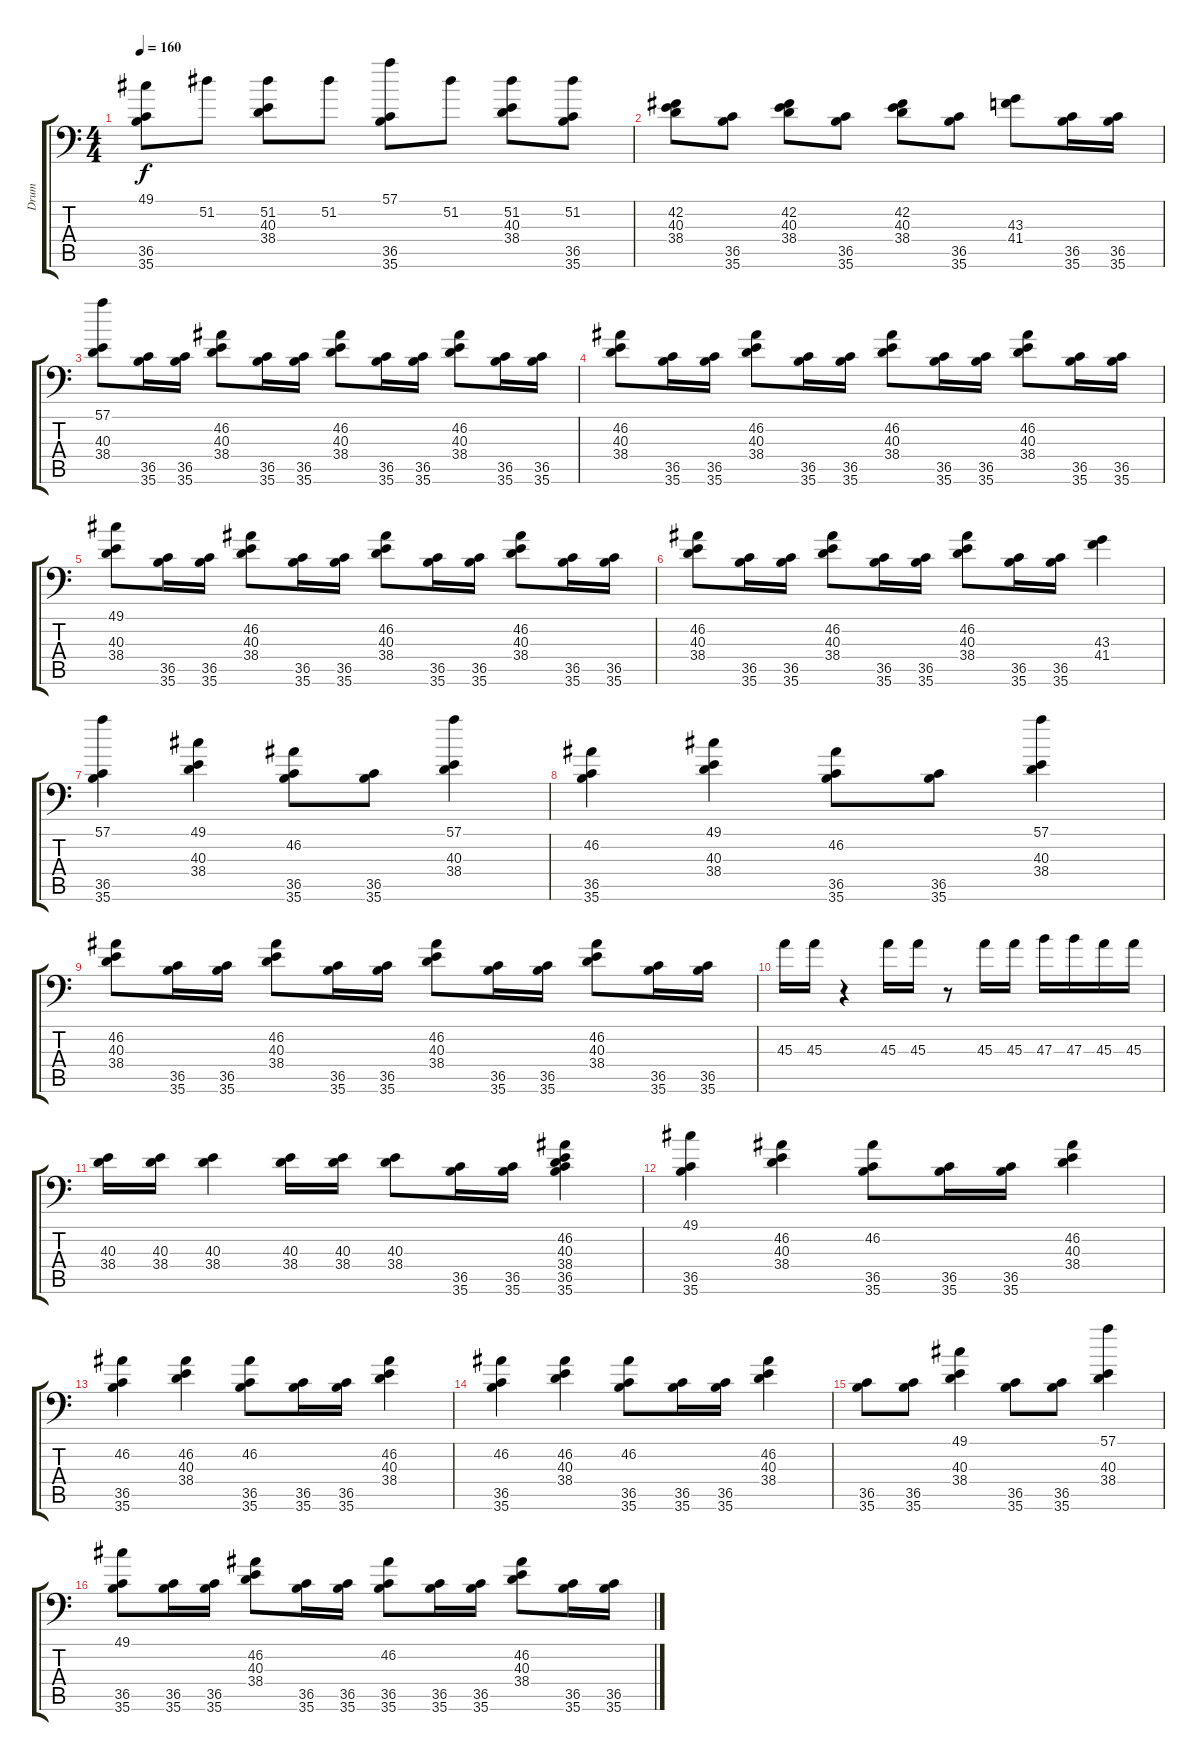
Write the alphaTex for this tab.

\track ("Drum" "Drum") {instrument acousticgrandpiano}
\staff {score tabs}
\tuning (C-1 C-1 C-1 C-1 C-1 C-1) {hide}
\ts (4 4)
\tempo 160
\clef f4
\ks c
(49.1 36.5 35.6).8{dy f} 51.2.8 (51.2 40.3 38.4).8 51.2.8 (57.1 36.5 35.6).8 51.2.8 (51.2 40.3 38.4).8 (51.2 36.5 35.6).8 |
(42.2 40.3 38.4).8 (36.5 35.6).8 (42.2 40.3 38.4).8 (36.5 35.6).8 (42.2 40.3 38.4).8 (36.5 35.6).8 (43.3 41.4).8 (36.5 35.6).16 (36.5 35.6).16 |
(57.1 40.3 38.4).8 (36.5 35.6).16 (36.5 35.6).16 (46.2 40.3 38.4).8 (36.5 35.6).16 (36.5 35.6).16 (46.2 40.3 38.4).8 (36.5 35.6).16 (36.5 35.6).16 (46.2 40.3 38.4).8 (36.5 35.6).16 (36.5 35.6).16 |
(46.2 40.3 38.4).8 (36.5 35.6).16 (36.5 35.6).16 (46.2 40.3 38.4).8 (36.5 35.6).16 (36.5 35.6).16 (46.2 40.3 38.4).8 (36.5 35.6).16 (36.5 35.6).16 (46.2 40.3 38.4).8 (36.5 35.6).16 (36.5 35.6).16 |
(49.1 40.3 38.4).8 (36.5 35.6).16 (36.5 35.6).16 (46.2 40.3 38.4).8 (36.5 35.6).16 (36.5 35.6).16 (46.2 40.3 38.4).8 (36.5 35.6).16 (36.5 35.6).16 (46.2 40.3 38.4).8 (36.5 35.6).16 (36.5 35.6).16 |
(46.2 40.3 38.4).8 (36.5 35.6).16 (36.5 35.6).16 (46.2 40.3 38.4).8 (36.5 35.6).16 (36.5 35.6).16 (46.2 40.3 38.4).8 (36.5 35.6).16 (36.5 35.6).16 (43.3 41.4).4 |
(57.1 36.5 35.6).4 (49.1 40.3 38.4).4 (46.2 36.5 35.6).8 (36.5 35.6).8 (57.1 40.3 38.4).4 |
(46.2 36.5 35.6).4 (49.1 40.3 38.4).4 (46.2 36.5 35.6).8 (36.5 35.6).8 (57.1 40.3 38.4).4 |
(46.2 40.3 38.4).8 (36.5 35.6).16 (36.5 35.6).16 (46.2 40.3 38.4).8 (36.5 35.6).16 (36.5 35.6).16 (46.2 40.3 38.4).8 (36.5 35.6).16 (36.5 35.6).16 (46.2 40.3 38.4).8 (36.5 35.6).16 (36.5 35.6).16 |
45.3.16 45.3.16 r.4 45.3.16 45.3.16 r.8 45.3.16 45.3.16 47.3.16 47.3.16 45.3.16 45.3.16 |
(40.3 38.4).16 (40.3 38.4).16 (40.3 38.4).4 (40.3 38.4).16 (40.3 38.4).16 (40.3 38.4).8 (36.5 35.6).16 (36.5 35.6).16 (46.2 40.3 38.4 36.5 35.6).4 |
(49.1 36.5 35.6).4 (46.2 40.3 38.4).4 (46.2 36.5 35.6).8 (36.5 35.6).16 (36.5 35.6).16 (46.2 40.3 38.4).4 |
(46.2 36.5 35.6).4 (46.2 40.3 38.4).4 (46.2 36.5 35.6).8 (36.5 35.6).16 (36.5 35.6).16 (46.2 40.3 38.4).4 |
(46.2 36.5 35.6).4 (46.2 40.3 38.4).4 (46.2 36.5 35.6).8 (36.5 35.6).16 (36.5 35.6).16 (46.2 40.3 38.4).4 |
(36.5 35.6).8 (36.5 35.6).8 (49.1 40.3 38.4).4 (36.5 35.6).8 (36.5 35.6).8 (57.1 40.3 38.4).4 |
(49.1 36.5 35.6).8 (36.5 35.6).16 (36.5 35.6).16 (46.2 40.3 38.4).8 (36.5 35.6).16 (36.5 35.6).16 (46.2 36.5 35.6).8 (36.5 35.6).16 (36.5 35.6).16 (46.2 40.3 38.4).8 (36.5 35.6).16 (36.5 35.6).16
